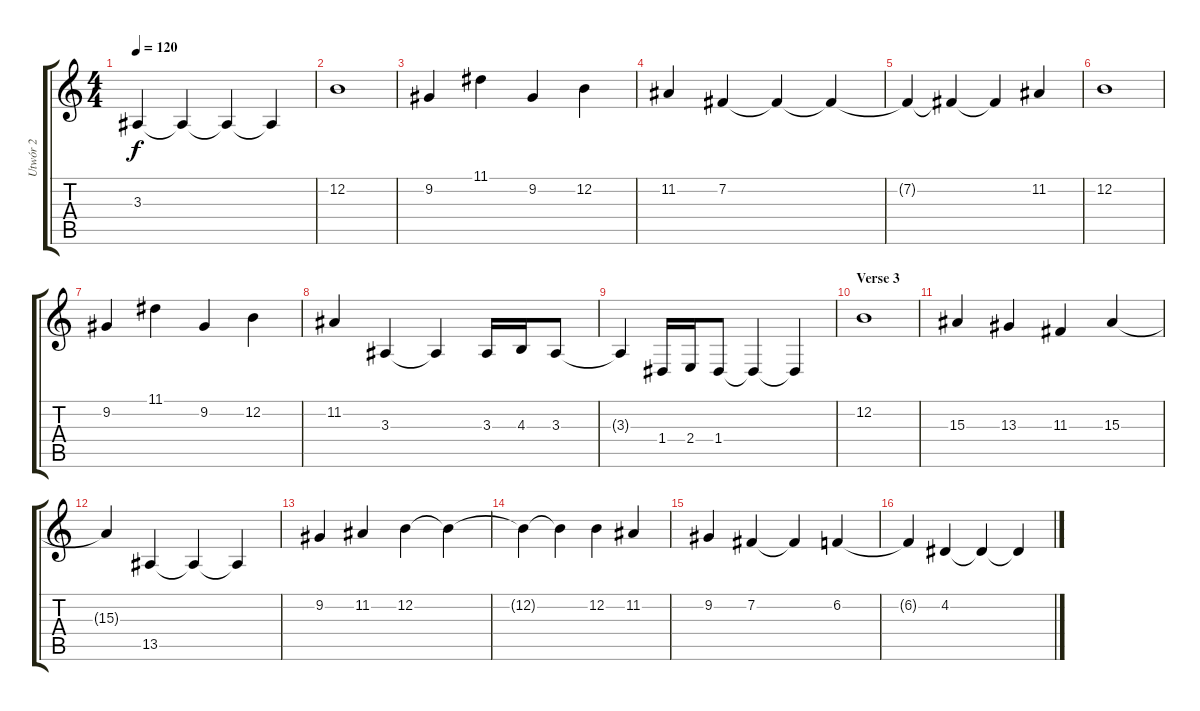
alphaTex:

\track ("Utwór 2" "Utwór 2") {instrument viola}
\staff {score tabs}
\tuning (E4 B3 G3 D3 A2 E2) {hide}
\ts (4 4)
\tempo 120
\clef g2
\ks c
3.3{t}.4{dy f} 3.3{t}.4 3.3{t}.4 3.3{t}.4 |
12.2.1 |
9.2.4 11.1.4 9.2.4 12.2.4 |
11.2.4 7.2.4 7.2{t}.4 7.2{t}.4 |
7.2{t}.4 7.2{t}.4 7.2{t}.4 11.2.4 |
12.2.1 |
9.2.4 11.1.4 9.2.4 12.2.4 |
11.2.4 3.3.4 3.3{t}.4 3.3.16 4.3.16 3.3.8 |
3.3{t}.4 1.4.16 2.4.16 1.4.8 1.4{t}.4 1.4{t}.4 |
\section ("" "Verse 3")
12.2.1 |
15.3.4 13.3.4 11.3.4 15.3.4 |
15.3{t}.4 13.5.4 13.5{t}.4 13.5{t}.4 |
9.2.4 11.2.4 12.2.4 12.2{t}.4 |
12.2{t}.4 12.2{t}.4 12.2.4 11.2.4 |
9.2.4 7.2.4 7.2{t}.4 6.2.4 |
6.2{t}.4 4.2.4 4.2{t}.4 4.2{t}.4
